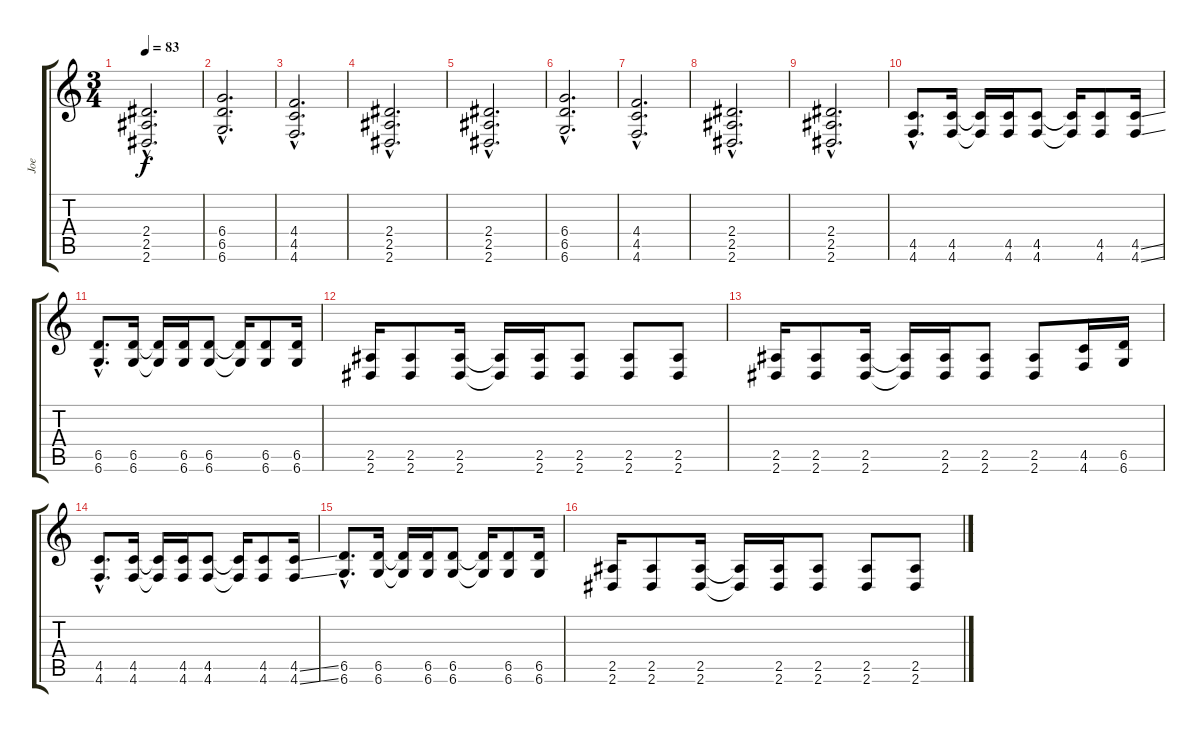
\track ("Joe" "Joe") {instrument overdrivenguitar}
\staff {score tabs}
\tuning (Eb4 Bb3 Gb3 Db3 Ab2 Db2) {hide}
\ts (3 4)
\tempo 83
\clef g2
\ks c
(2.4{hac} 2.5{hac} 2.6{hac}).2{d dy f} |
(6.4{hac} 6.5{hac} 6.6{hac}).2{d} |
(4.4{hac} 4.5{hac} 4.6{hac}).2{d} |
(2.4{hac} 2.5{hac} 2.6{hac}).2{d} |
(2.4{hac} 2.5{hac} 2.6{hac}).2{d} |
(6.4{hac} 6.5{hac} 6.6{hac}).2{d} |
(4.4{hac} 4.5{hac} 4.6{hac}).2{d} |
(2.4{hac} 2.5{hac} 2.6{hac}).2{d} |
(2.4{hac} 2.5{hac} 2.6{hac}).2{d} |
(4.5{hac} 4.6{hac}).8{d} (4.5 4.6).16 (4.5{t} 4.6{t}).16 (4.5 4.6).16 (4.5 4.6).8 (4.5{t} 4.6{t}).16 (4.5 4.6).8 (4.5{ss} 4.6{ss}).16 |
(6.5{hac} 6.6{hac}).8{d} (6.5 6.6).16 (6.5{t} 6.6{t}).16 (6.5 6.6).16 (6.5 6.6).8 (6.5{t} 6.6{t}).16 (6.5 6.6).8 (6.5 6.6).16 |
(2.5 2.6).16 (2.5 2.6).8 (2.5 2.6).16 (2.5{t} 2.6{t}).16 (2.5 2.6).16 (2.5 2.6).8 (2.5 2.6).8 (2.5 2.6).8 |
(2.5 2.6).16 (2.5 2.6).8 (2.5 2.6).16 (2.5{t} 2.6{t}).16 (2.5 2.6).16 (2.5 2.6).8 (2.5 2.6).8 (4.5 4.6).16 (6.5 6.6).16 |
(4.5{hac} 4.6{hac}).8{d} (4.5 4.6).16 (4.5{t} 4.6{t}).16 (4.5 4.6).16 (4.5 4.6).8 (4.5{t} 4.6{t}).16 (4.5 4.6).8 (4.5{ss} 4.6{ss}).16 |
(6.5{hac} 6.6{hac}).8{d} (6.5 6.6).16 (6.5{t} 6.6{t}).16 (6.5 6.6).16 (6.5 6.6).8 (6.5{t} 6.6{t}).16 (6.5 6.6).8 (6.5 6.6).16 |
(2.5 2.6).16 (2.5 2.6).8 (2.5 2.6).16 (2.5{t} 2.6{t}).16 (2.5 2.6).16 (2.5 2.6).8 (2.5 2.6).8 (2.5 2.6).8
